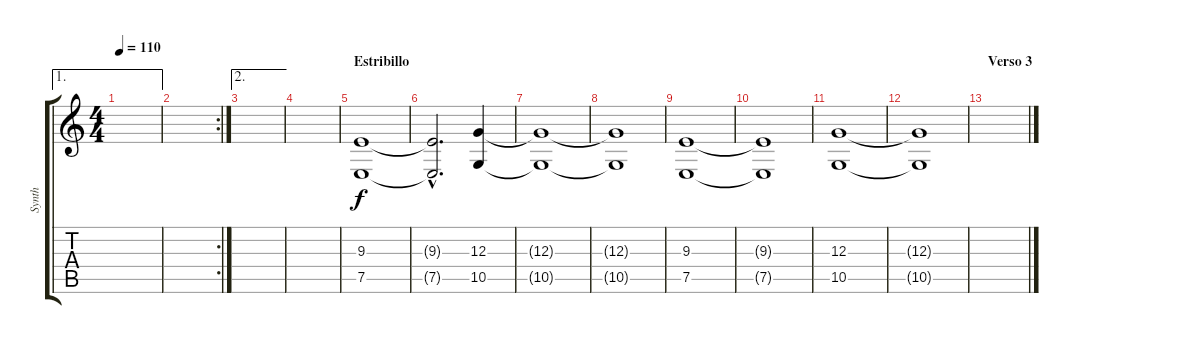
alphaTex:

\track ("Synth" "Synth") {instrument synthstrings1}
\staff {score tabs}
\tuning (E4 B3 G3 D3 A2 E2) {hide}
\ae 1
\ts (4 4)
\tempo 110
\clef g2
\ks c
|
\rc 2
|
\ae 2
|
|
\section ("" "Estribillo")
(9.3 7.5).1 |
(9.3{hac t} 7.5{hac t}).2{d} (12.3 10.5).4 |
(12.3{t} 10.5{t}).1 |
(12.3{t} 10.5{t}).1 |
(9.3 7.5).1 |
(9.3{t} 7.5{t}).1 |
(12.3 10.5).1 |
(12.3{t} 10.5{t}).1 |
\section ("" "Verso 3")
